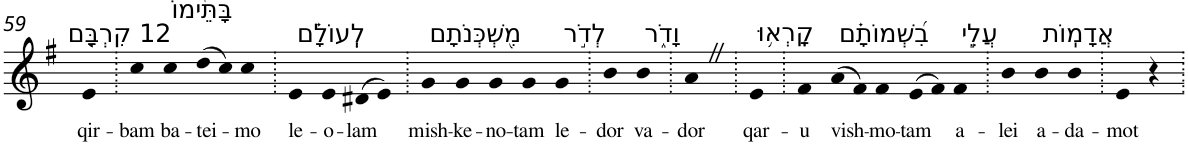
**kern	**text
*part1	*part1
*staff1	*staff1
*I"Piano	*
*I'Pno	*
!!LO:PB:g=z
*clefG2	*
*k[f#]	*
*G:	*
=59	=59
!LO:TX:a:t=12 קִרְבָּ֤ם	!
!	!LO:LY:b
4e	qir-
=60.	=60.
!	!LO:LY:b
4cc	-bam
!LO:TX:a:t=בָּתֵּ֨ימוֹ	!
!	!LO:LY:b
4cc	ba-
!	!LO:LY:b
(>8dd	-tei-
8cc)	.
!	!LO:LY:b
4cc	-mo
=61.	=61.
!LO:TX:a:t=לְֽעוֹלָ֗ם	!
!	!LO:LY:b
4e	le-
!	!LO:LY:b
4e	-o-
!	!LO:LY:b
(>8d#X	-lam
8e)	.
=62.	=62.
!LO:TX:a:t=מִ֭שְׁכְּנֹתָם	!
!	!LO:LY:b
4g	mish-
!	!LO:LY:b
4g	-ke-
!	!LO:LY:b
4g	-no-
!	!LO:LY:b
4g	-tam
!LO:TX:a:t=לְדֹ֣ר	!
!	!LO:LY:b
4g	le-
=63.	=63.
!	!LO:LY:b
4b	-dor
!LO:TX:a:t=וָדֹ֑ר	!
!	!LO:LY:b
4b	va-
=64.	=64.
!	!LO:LY:b
4aZ	-dor
=65.	=65.
!LO:TX:a:t=קָֽרְא֥וּ	!
!	!LO:LY:b
4e	qar-
=66.	=66.
!	!LO:LY:b
4f#	-u
!LO:TX:a:t=בִ֝שְׁמוֹתָ֗ם	!
!	!LO:LY:b
(>8a	vish-
8f#)	.
!	!LO:LY:b
4f#	-mo-
!	!LO:LY:b
(>8e	-tam
8f#)	.
!LO:TX:a:t=עֲלֵ֣י	!
!	!LO:LY:b
4f#	a-
=67.	=67.
!	!LO:LY:b
4b	-lei
!LO:TX:a:t=אֲדָמֽוֹת	!
!	!LO:LY:b
4b	a-
!	!LO:LY:b
4b	-da-
=68.	=68.
!	!LO:LY:b
4e	-mot
4r	.
=.	=.
*-	*-
